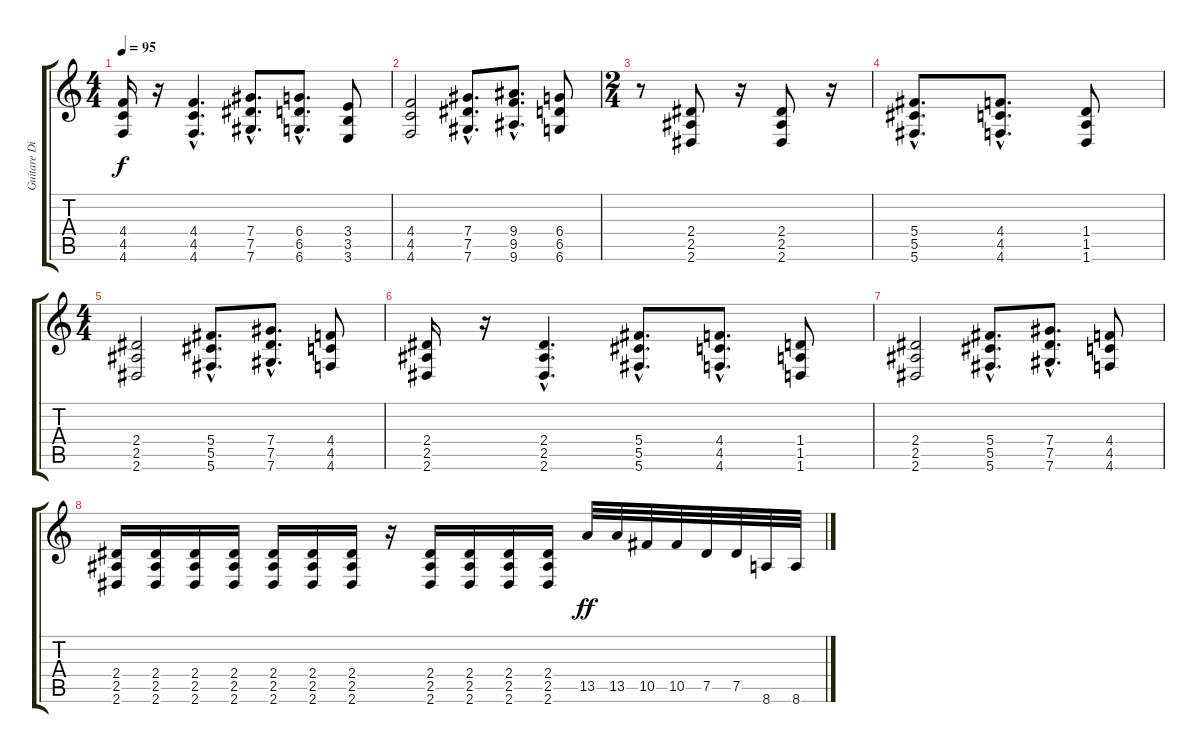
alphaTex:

\track ("Guitare Distortion 1" "Guitare Di") {instrument distortionguitar}
\staff {score tabs}
\tuning (Eb4 Bb3 Gb3 Db3 Ab2 Db2) {hide}
\ts (4 4)
\tempo 95
\clef g2
\ks c
(4.4 4.5 4.6).16{dy f} r.16 (4.4{hac} 4.5{hac} 4.6{hac}).4{d} (7.4{hac} 7.5{hac} 7.6{hac}).8{d} (6.4{hac} 6.5{hac} 6.6{hac}).8{d} (3.4 3.5 3.6).8 |
(4.4 4.5 4.6).2 (7.4{hac} 7.5{hac} 7.6{hac}).8{d} (9.4{hac} 9.5{hac} 9.6{hac}).8{d} (6.4 6.5 6.6).8 |
\ts (2 4)
r.8 (2.4 2.5 2.6).8 r.16 (2.4 2.5 2.6).8 r.16 |
(5.4{hac} 5.5{hac} 5.6{hac}).8{d} (4.4{hac} 4.5{hac} 4.6{hac}).8{d} (1.4 1.5 1.6).8 |
\ts (4 4)
(2.4 2.5 2.6).2 (5.4{hac} 5.5{hac} 5.6{hac}).8{d} (7.4{hac} 7.5{hac} 7.6{hac}).8{d} (4.4 4.5 4.6).8 |
(2.4 2.5 2.6).16 r.16 (2.4{hac} 2.5{hac} 2.6{hac}).4{d} (5.4{hac} 5.5{hac} 5.6{hac}).8{d} (4.4{hac} 4.5{hac} 4.6{hac}).8{d} (1.4 1.5 1.6).8 |
(2.4 2.5 2.6).2 (5.4{hac} 5.5{hac} 5.6{hac}).8{d} (7.4{hac} 7.5{hac} 7.6{hac}).8{d} (4.4 4.5 4.6).8 |
(2.4 2.5 2.6).16 (2.4 2.5 2.6).16 (2.4 2.5 2.6).16 (2.4 2.5 2.6).16 (2.4 2.5 2.6).16 (2.4 2.5 2.6).16 (2.4 2.5 2.6).16 r.16 (2.4 2.5 2.6).16 (2.4 2.5 2.6).16 (2.4 2.5 2.6).16 (2.4 2.5 2.6).16 13.5.32{dy ff} 13.5.32 10.5.32 10.5.32 7.5.32 7.5.32 8.6.32 8.6.32
